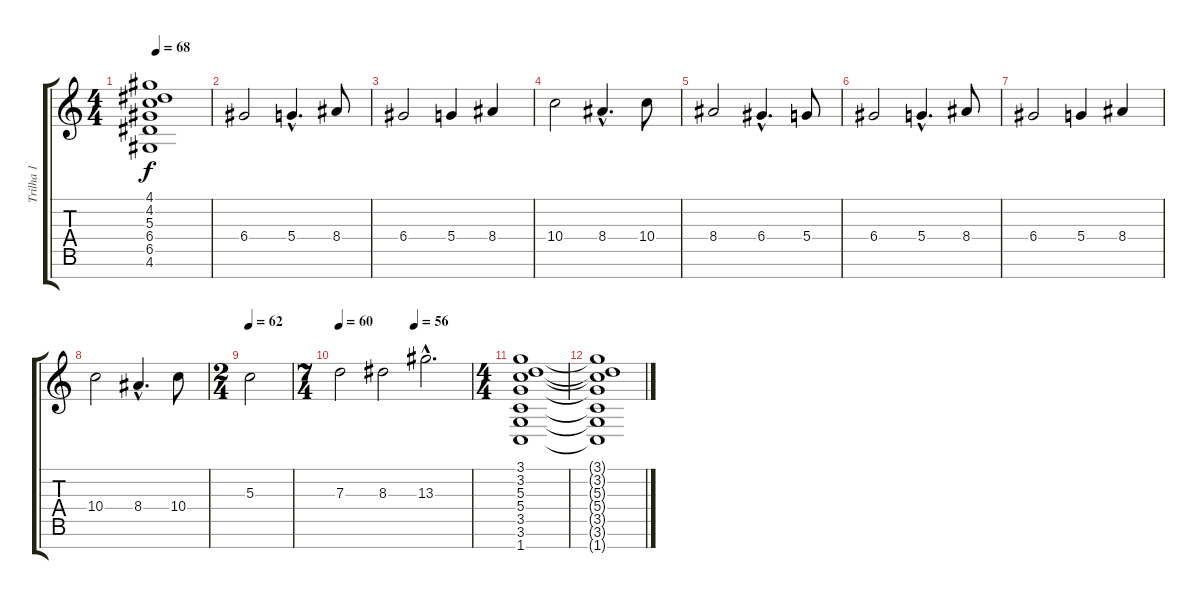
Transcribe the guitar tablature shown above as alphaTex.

\track ("Trilha 1" "Trilha 1") {instrument distortionguitar}
\staff {score tabs}
\tuning (E4 B3 G3 D3 A2 E2 B1) {hide}
\ts (4 4)
\tempo 68
\clef g2
\ks c
(4.1 4.2 5.3 6.4 6.5 4.6).1{dy f} |
6.4.2 5.4{hac}.4{d} 8.4.8 |
6.4.2 5.4.4 8.4.4 |
10.4.2 8.4{hac}.4{d} 10.4.8 |
8.4.2 6.4{hac}.4{d} 5.4.8 |
6.4.2 5.4{hac}.4{d} 8.4.8 |
6.4.2 5.4.4 8.4.4 |
10.4.2 8.4{hac}.4{d} 10.4.8 |
\ts (2 4)
\tempo 62
5.3.2 |
\ts (7 4)
\tempo 60
\tempo (56 0.5714285714285714)
7.3.2 8.3.2 13.3{hac}.2{d} |
\ts (4 4)
(3.1 3.2 5.3 5.4 3.5 3.6 1.7).1 |
(3.1{t} 3.2{t} 5.3{t} 5.4{t} 3.5{t} 3.6{t} 1.7{t}).1
